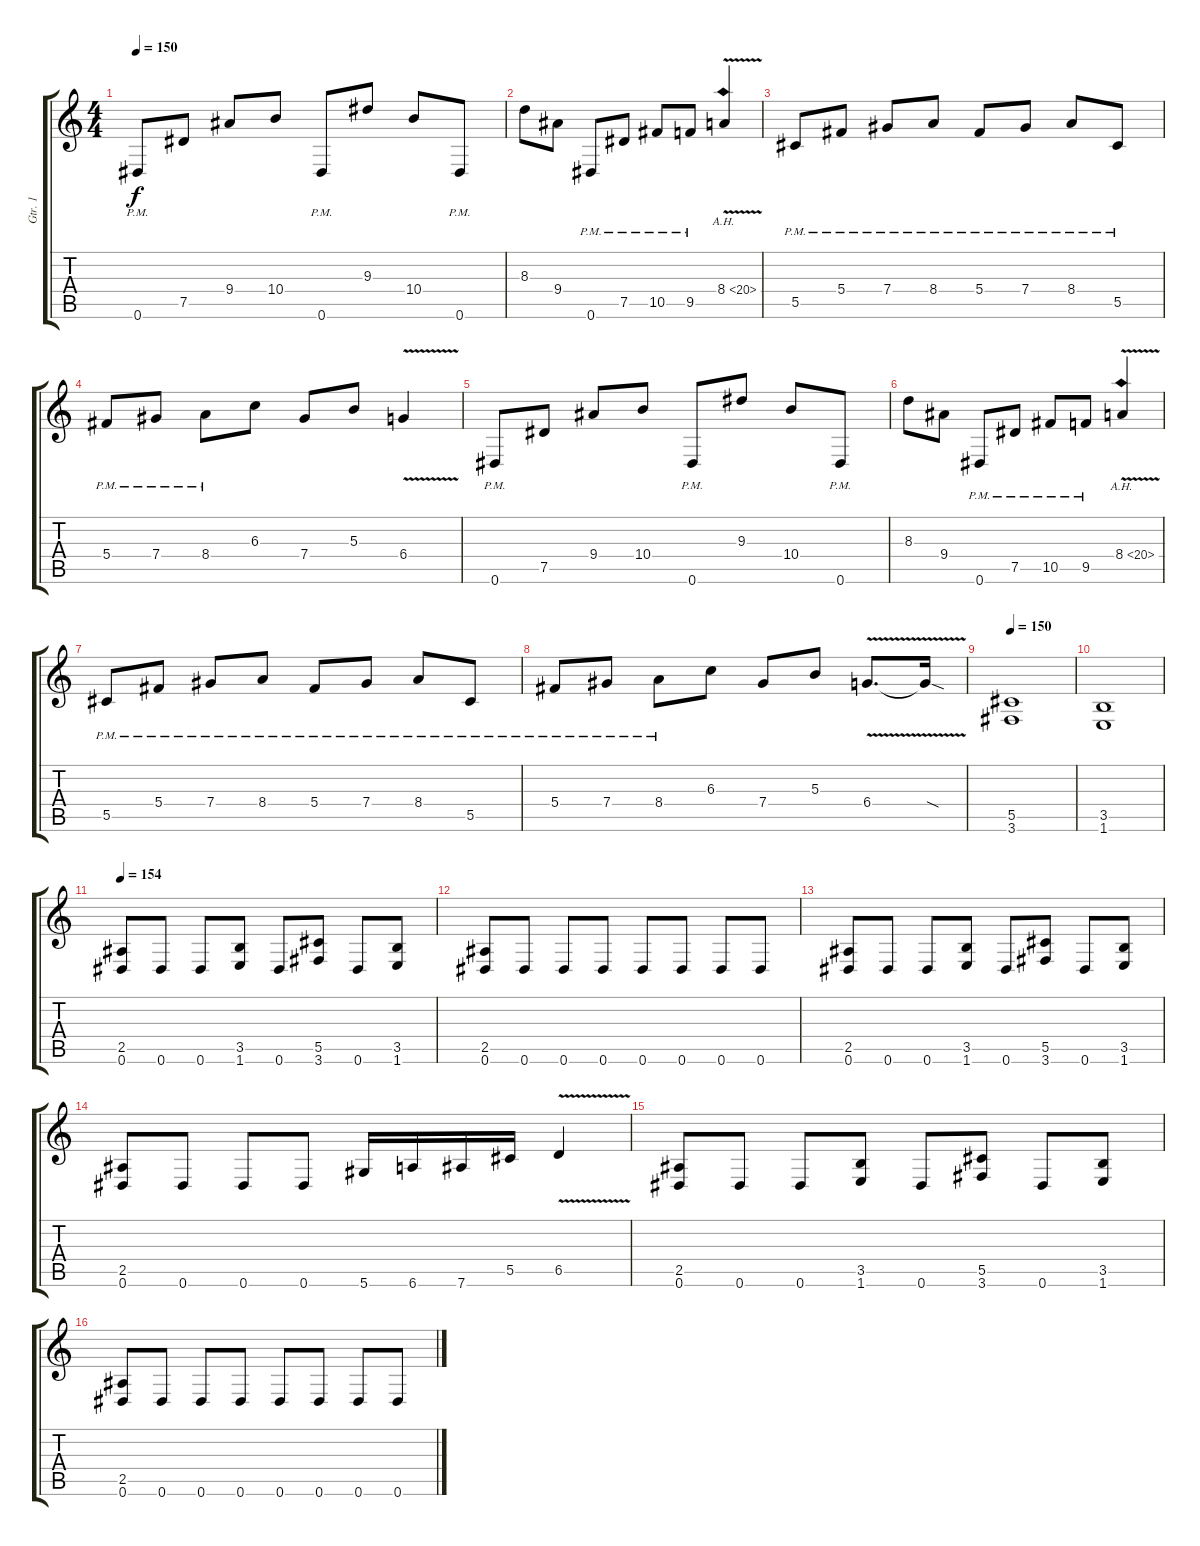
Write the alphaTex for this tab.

\track ("Gtr. 1" "Gtr. 1") {instrument overdrivenguitar}
\staff {score tabs}
\tuning (Eb4 Bb3 Gb3 Db3 Ab2 Eb2) {hide}
\ts (4 4)
\tempo 150
\clef g2
\ks c
0.6{pm}.8{dy f} 7.5.8 9.4.8 10.4.8 0.6{pm}.8 9.3.8 10.4.8 0.6{pm}.8 |
8.3.8 9.4.8 0.6{pm}.8 7.5{pm}.8 10.5{pm}.8 9.5{pm}.8 8.4{ah 12 v}.4 |
5.5{pm}.8 5.4{pm}.8 7.4{pm}.8 8.4{pm}.8 5.4{pm}.8 7.4{pm}.8 8.4{pm}.8 5.5{pm}.8 |
5.4{pm}.8 7.4{pm}.8 8.4{pm}.8 6.3.8 7.4.8 5.3.8 6.4{v}.4 |
0.6{pm}.8 7.5.8 9.4.8 10.4.8 0.6{pm}.8 9.3.8 10.4.8 0.6{pm}.8 |
8.3.8 9.4.8 0.6{pm}.8 7.5{pm}.8 10.5{pm}.8 9.5{pm}.8 8.4{ah 12 v}.4 |
5.5{pm}.8 5.4{pm}.8 7.4{pm}.8 8.4{pm}.8 5.4{pm}.8 7.4{pm}.8 8.4{pm}.8 5.5{pm}.8 |
5.4{pm}.8 7.4{pm}.8 8.4{pm}.8 6.3.8 7.4.8 5.3.8 6.4{v}.8{d} 6.4{sod t}.16 |
\tempo 150
(5.5 3.6).1 |
(3.5 1.6).1 |
\tempo 154
(2.5 0.6).8 0.6.8 0.6.8 (3.5 1.6).8 0.6.8 (5.5 3.6).8 0.6.8 (3.5 1.6).8 |
(2.5 0.6).8 0.6.8 0.6.8 0.6.8 0.6.8 0.6.8 0.6.8 0.6.8 |
(2.5 0.6).8 0.6.8 0.6.8 (3.5 1.6).8 0.6.8 (5.5 3.6).8 0.6.8 (3.5 1.6).8 |
(2.5 0.6).8 0.6.8 0.6.8 0.6.8 5.6.16 6.6.16 7.6.16 5.5.16 6.5{v}.4 |
(2.5 0.6).8 0.6.8 0.6.8 (3.5 1.6).8 0.6.8 (5.5 3.6).8 0.6.8 (3.5 1.6).8 |
(2.5 0.6).8 0.6.8 0.6.8 0.6.8 0.6.8 0.6.8 0.6.8 0.6.8
